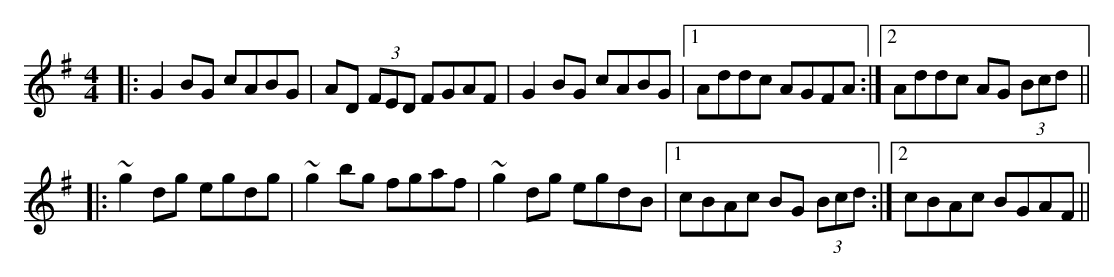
X:1
M:4/4
K:G
|:G2 BG cABG|AD (3FED FGAF|G2 BG cABG|1 Addc AGFA:|2 Addc AG (3Bcd||
|:~g2dg egdg|~g2 bg fgaf|~g2dg egdB|1 cBAc BG (3Bcd :|2 cBAc BGAF||
